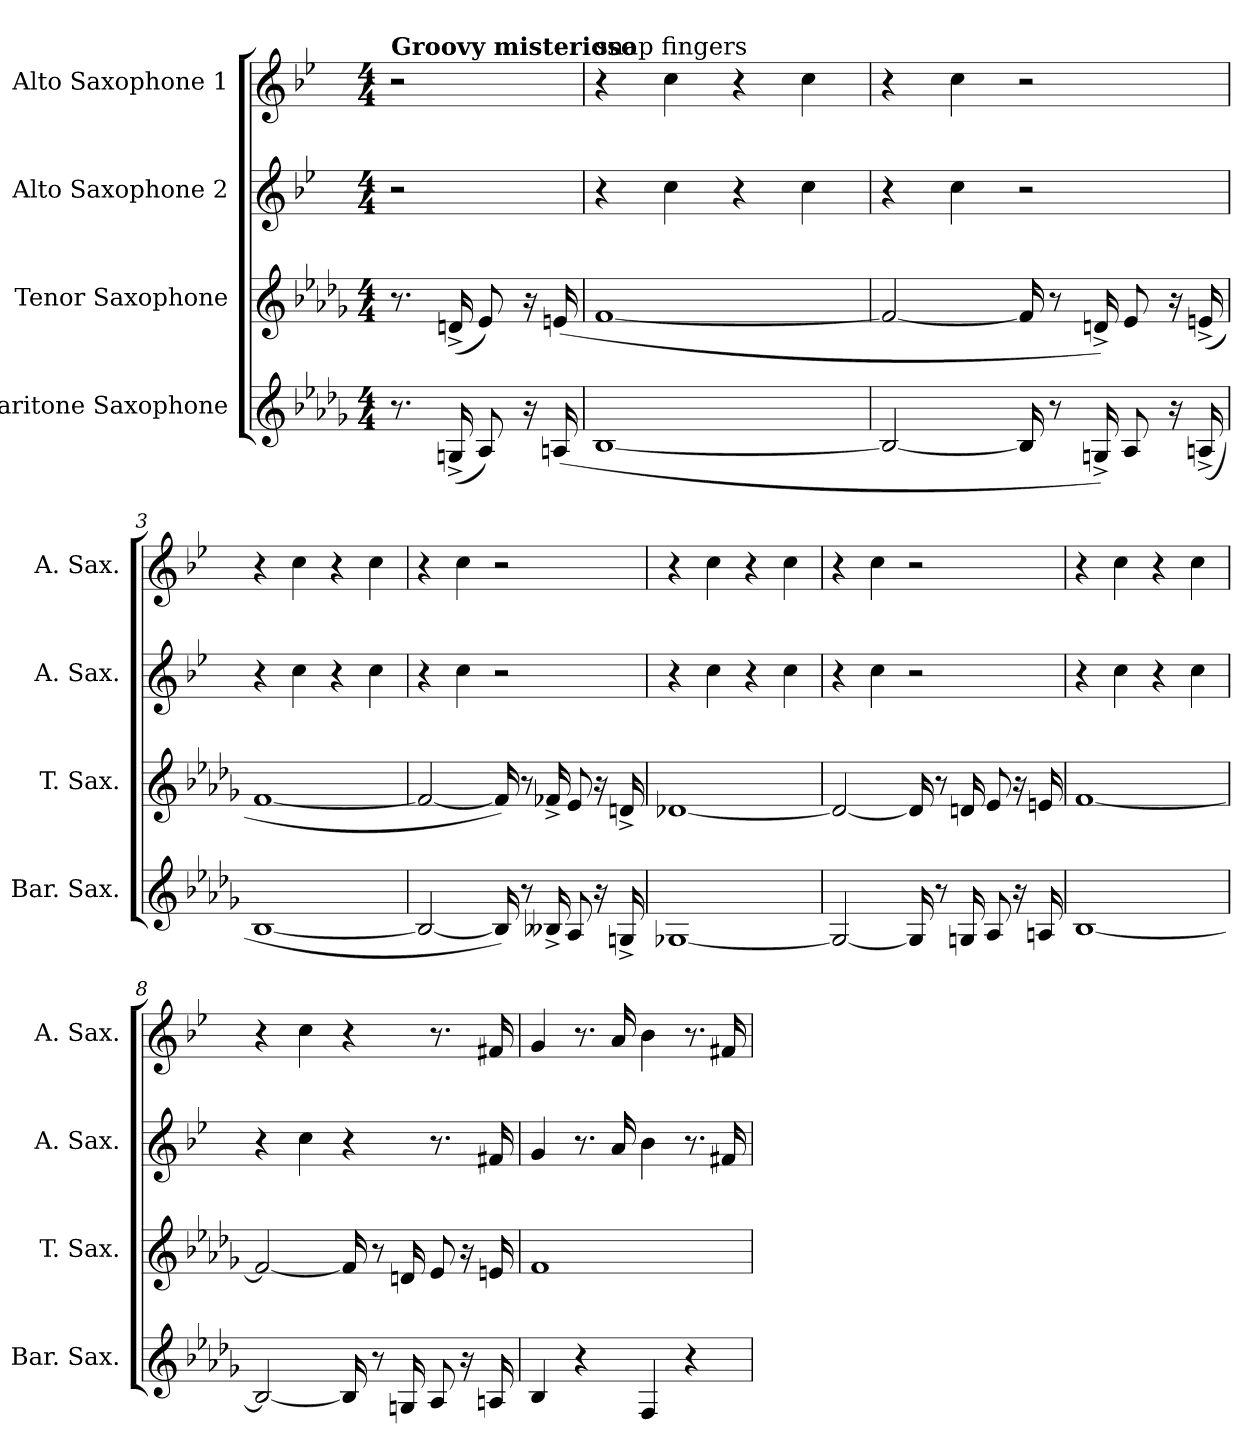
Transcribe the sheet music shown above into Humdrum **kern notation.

**kern	**kern	**kern	**kern
*part4	*part3	*part2	*part1
*staff4	*staff3	*staff2	*staff1
*I"Baritone Saxophone	*I"Tenor Saxophone	*I"Alto Saxophone 2	*I"Alto Saxophone 1
*I'Bar. Sax.	*I'T. Sax.	*I'A. Sax.	*I'A. Sax.
*clefG2	*clefG2	*clefG2	*clefG2
*ITrd12c21	*ITrd8c14	*ITrd5c9	*ITrd5c9
*k[b-e-a-d-g-]	*k[b-e-a-d-g-]	*k[b-e-a-d-g-]	*k[b-e-a-d-g-]
*M4/4	*M4/4	*M4/4	*M4/4
=	=	=	=
!	!	!	!LO:TX:a:B:t=Groovy misterioso
8.r	8.r	2r	2r
(16GGn^/	(16Dn^/	.	.
8AA-/)	8E-/)	.	.
16r	16r	.	.
(16AAn/	(16En/	.	.
=1	=1	=1	=1
!	!	!	!LO:TX:a:t=snap fingers
[1BB-	[1F	4r	4r
!	!	!	!LO:N:head=solid
.	.	4e-\	4e-\
.	.	4r	4r
.	.	4e-\	4e-\
=2	=2	=2	=2
2BB-/_	2F/_	4r	4r
.	.	4e-\	4e-\
16BB-/]	16F/]	2r	2r
8r	8r	.	.
16GGn^/)	16Dn^/)	.	.
8AA-/	8E-/	.	.
16r	16r	.	.
(16AAn^/	(16En^/	.	.
=3	=3	=3	=3
[1BB-	[1F	4r	4r
.	.	4e-\	4e-\
.	.	4r	4r
.	.	4e-\	4e-\
=4	=4	=4	=4
2BB-/_	2F/_	4r	4r
.	.	4e-\	4e-\
16BB-/])	16F/])	2r	2r
8r	8r	.	.
16BB--X^/	16F-X^/	.	.
8AA-/	8E-/	.	.
16r	16r	.	.
16GGn^/	16Dn^/	.	.
!!LO:LB:g=z
=5	=5	=5	=5
[1GG-X	[1D-X	4r	4r
.	.	4e-\	4e-\
.	.	4r	4r
.	.	4e-\	4e-\
=6	=6	=6	=6
2GG-/_	2D-/_	4r	4r
.	.	4e-\	4e-\
16GG-/]	16D-/]	2r	2r
8r	8r	.	.
16GGn/	16Dn/	.	.
8AA-/	8E-/	.	.
16r	16r	.	.
16AAn/	16En/	.	.
=7	=7	=7	=7
[1BB-	[1F	4r	4r
.	.	4e-\	4e-\
.	.	4r	4r
.	.	4e-\	4e-\
=8	=8	=8	=8
2BB-/_	2F/_	4r	4r
.	.	4e-\	4e-\
16BB-/]	16F/]	4r	4r
8r	8r	.	.
16GGn/	16Dn/	.	.
8AA-/	8E-/	8.r	8.r
16r	16r	.	.
16AAn/	16En/	16An/	16An/
=9	=9	=9	=9
4BB-/	1F	4B-/	4B-/
4r	.	8.r	8.r
.	.	16c/	16c/
4FF/	.	4d-\	4d-\
4r	.	8.r	8.r
.	.	16An/	16An/
=	=	=	=
*-	*-	*-	*-
